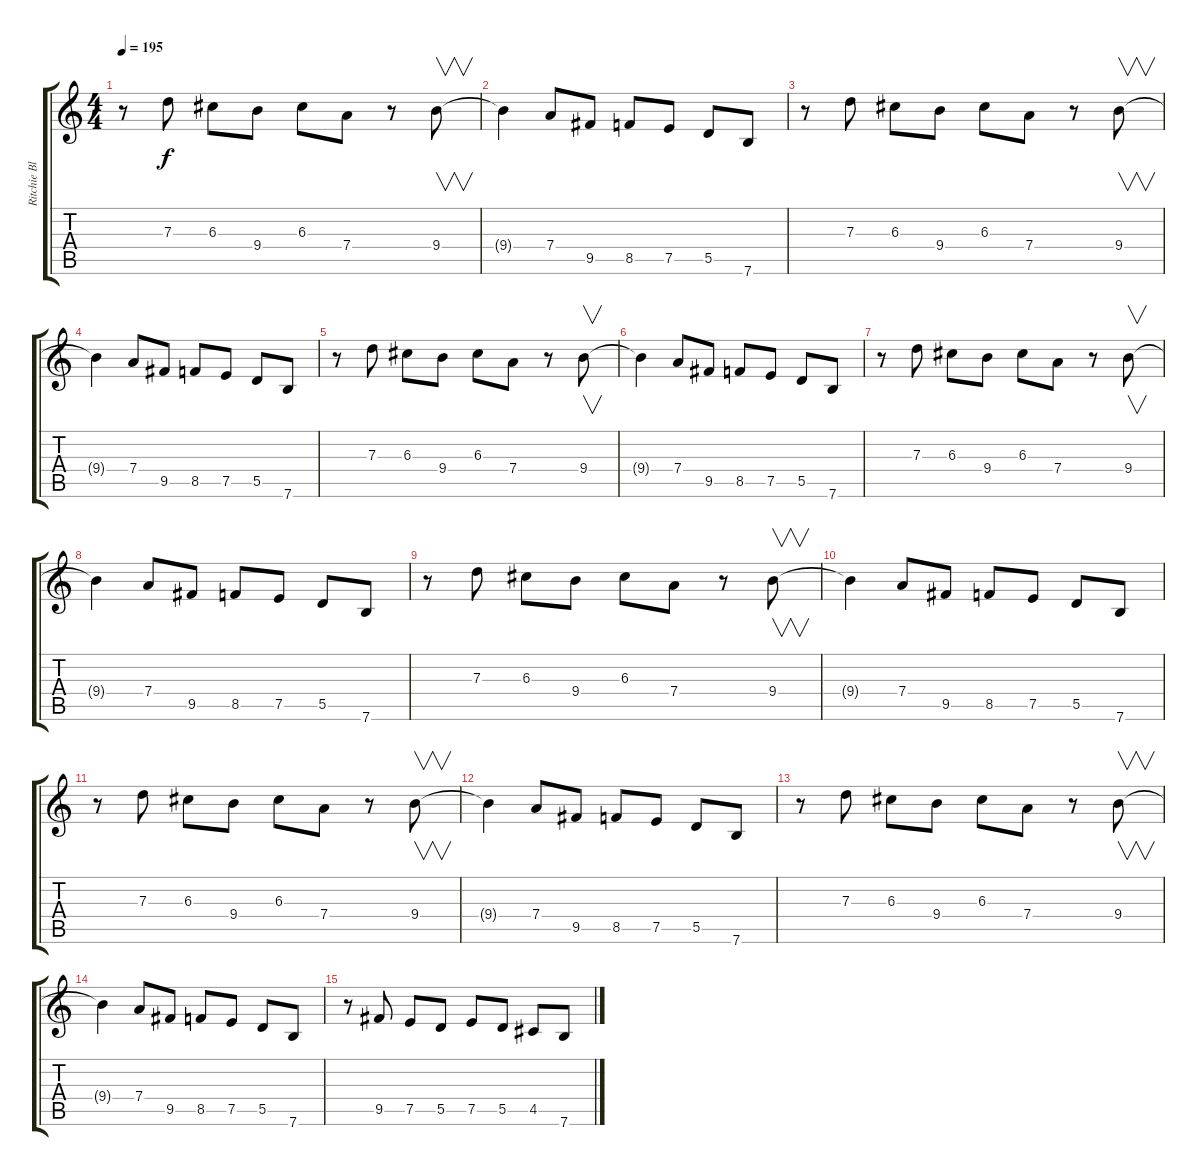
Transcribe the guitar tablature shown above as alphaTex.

\track ("Ritchie Blackmore" "Ritchie Bl") {instrument distortionguitar}
\staff {score tabs}
\tuning (E4 B3 G3 D3 A2 E2) {hide}
\ts (4 4)
\tempo 195
\clef g2
\ks c
r.8{dy f} 7.3.8 6.3.8 9.4.8 6.3.8 7.4.8 r.8 9.4.8{v} |
9.4{t}.4 7.4.8 9.5.8 8.5.8 7.5.8 5.5.8 7.6.8 |
r.8 7.3.8 6.3.8 9.4.8 6.3.8 7.4.8 r.8 9.4.8{v} |
9.4{t}.4 7.4.8 9.5.8 8.5.8 7.5.8 5.5.8 7.6.8 |
r.8 7.3.8 6.3.8 9.4.8 6.3.8 7.4.8 r.8 9.4.8{v} |
9.4{t}.4 7.4.8 9.5.8 8.5.8 7.5.8 5.5.8 7.6.8 |
r.8 7.3.8 6.3.8 9.4.8 6.3.8 7.4.8 r.8 9.4.8{v} |
9.4{t}.4 7.4.8 9.5.8 8.5.8 7.5.8 5.5.8 7.6.8 |
r.8 7.3.8 6.3.8 9.4.8 6.3.8 7.4.8 r.8 9.4.8{v} |
9.4{t}.4 7.4.8 9.5.8 8.5.8 7.5.8 5.5.8 7.6.8 |
r.8 7.3.8 6.3.8 9.4.8 6.3.8 7.4.8 r.8 9.4.8{v} |
9.4{t}.4 7.4.8 9.5.8 8.5.8 7.5.8 5.5.8 7.6.8 |
r.8 7.3.8 6.3.8 9.4.8 6.3.8 7.4.8 r.8 9.4.8{v} |
9.4{t}.4 7.4.8 9.5.8 8.5.8 7.5.8 5.5.8 7.6.8 |
r.8 9.5.8 7.5.8 5.5.8 7.5.8 5.5.8 4.5.8 7.6.8
